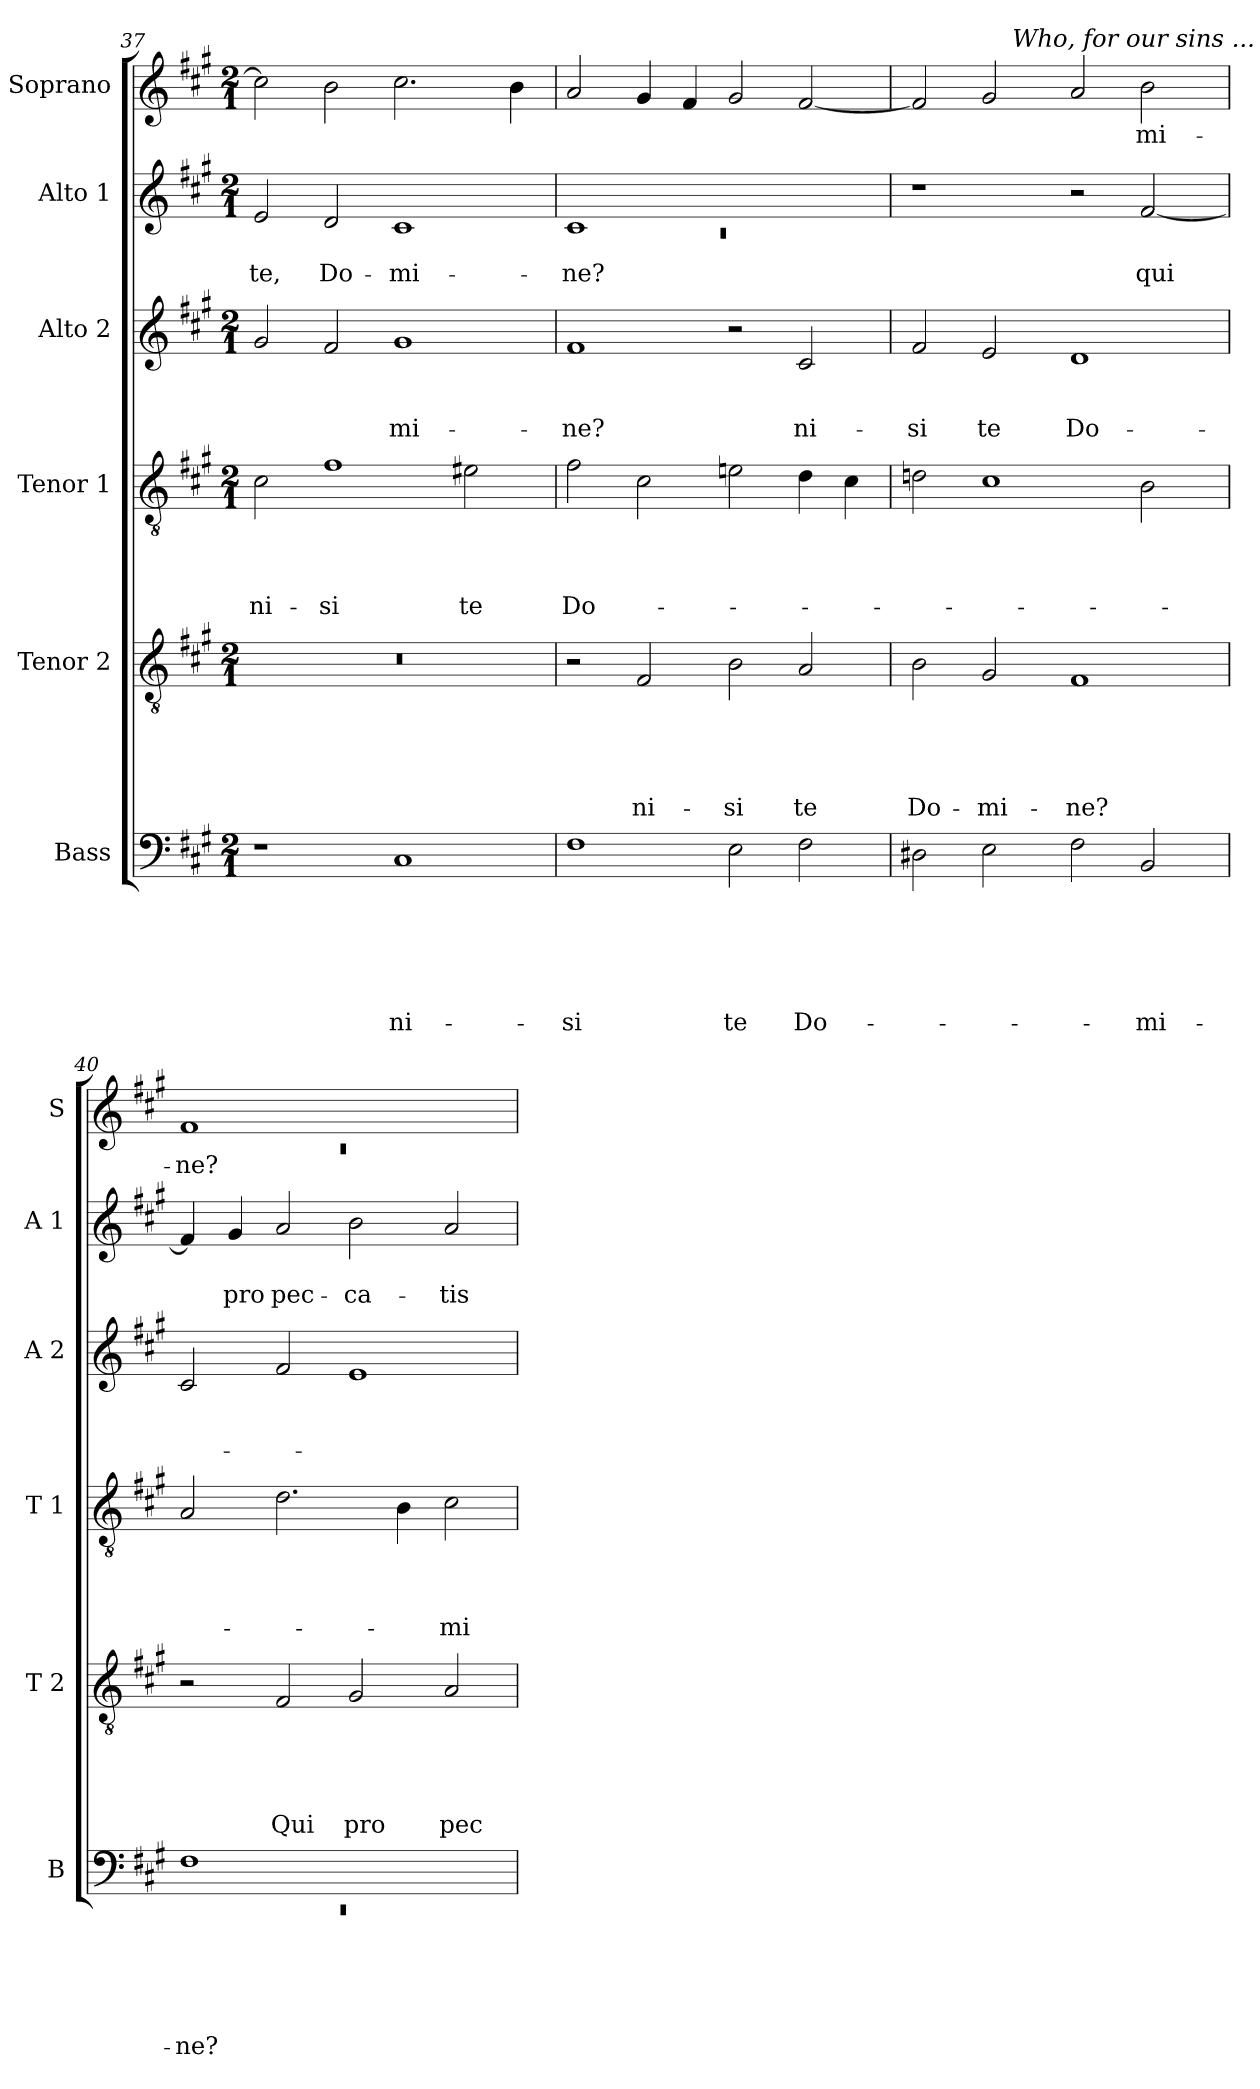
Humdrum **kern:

**kern	**text	**text	**text	**text	**text	**text	**kern	**text	**text	**text	**text	**text	**kern	**text	**text	**text	**text	**kern	**text	**text	**text	**kern	**text	**text	**kern	**text
*part6	*part6	*part6	*part6	*part6	*part6	*part6	*part5	*part5	*part5	*part5	*part5	*part5	*part4	*part4	*part4	*part4	*part4	*part3	*part3	*part3	*part3	*part2	*part2	*part2	*part1	*part1
*staff6	*staff6	*staff6	*staff6	*staff6	*staff6	*staff6	*staff5	*staff5	*staff5	*staff5	*staff5	*staff5	*staff4	*staff4	*staff4	*staff4	*staff4	*staff3	*staff3	*staff3	*staff3	*staff2	*staff2	*staff2	*staff1	*staff1
*I"Bass	*	*	*	*	*	*	*I"Tenor 2	*	*	*	*	*	*I"Tenor 1	*	*	*	*	*I"Alto 2	*	*	*	*I"Alto 1	*	*	*I"Soprano	*
*I'B	*	*	*	*	*	*	*I'T 2	*	*	*	*	*	*I'T 1	*	*	*	*	*I'A 2	*	*	*	*I'A 1	*	*	*I'S	*
*clefF4	*	*	*	*	*	*	*clefGv2	*	*	*	*	*	*clefGv2	*	*	*	*	*clefG2	*	*	*	*clefG2	*	*	*clefG2	*
*k[f#c#g#]	*	*	*	*	*	*	*k[f#c#g#]	*	*	*	*	*	*k[f#c#g#]	*	*	*	*	*k[f#c#g#]	*	*	*	*k[f#c#g#]	*	*	*k[f#c#g#]	*
*A:	*	*	*	*	*	*	*A:	*	*	*	*	*	*A:	*	*	*	*	*A:	*	*	*	*A:	*	*	*A:	*
*M2/1	*	*	*	*	*	*	*M2/1	*	*	*	*	*	*M2/1	*	*	*	*	*M2/1	*	*	*	*M2/1	*	*	*M2/1	*
=37	=37	=37	=37	=37	=37	=37	=37	=37	=37	=37	=37	=37	=37	=37	=37	=37	=37	=37	=37	=37	=37	=37	=37	=37	=37	=37
!	!	!	!	!	!	!	!LO:N:vis=1	!	!	!	!	!	!	!	!	!	!LO:LY:b	!	!	!	!	!	!	!LO:LY:b	!	!
1r	.	.	.	.	.	.	0r	.	.	.	.	.	2c#\	.	.	.	ni-	2g#/	.	.	.	2e/	.	te,	2cc#\]	.
!	!	!	!	!	!	!	!	!	!	!	!	!	!	!	!	!	!LO:LY:b	!	!	!	!	!	!	!LO:LY:b	!	!
.	.	.	.	.	.	.	.	.	.	.	.	.	1f#	.	.	.	-si	2f#/	.	.	.	2d/	.	Do-	2b\	.
!	!	!	!	!	!	!LO:LY:b	!	!	!	!	!	!	!	!	!	!	!	!	!	!	!LO:LY:b	!	!	!LO:LY:b	!	!
1C#	.	.	.	.	.	ni-	.	.	.	.	.	.	.	.	.	.	.	1g#	.	.	-mi-	1c#	.	-mi-	2.cc#\	.
!	!	!	!	!	!	!	!	!	!	!	!	!	!	!	!	!	!LO:LY:b	!	!	!	!	!	!	!	!	!
.	.	.	.	.	.	.	.	.	.	.	.	.	2e#X\	.	.	.	te	.	.	.	.	.	.	.	.	.
.	.	.	.	.	.	.	.	.	.	.	.	.	.	.	.	.	.	.	.	.	.	.	.	.	4b\	.
!!LO:LB:g=z
=38	=38	=38	=38	=38	=38	=38	=38	=38	=38	=38	=38	=38	=38	=38	=38	=38	=38	=38	=38	=38	=38	=38	=38	=38	=38	=38
*	*	*	*	*	*	*	*	*	*	*	*	*	*	*	*	*	*	*	*	*	*	*^	*	*	*	*
!	!	!	!	!	!	!LO:LY:b	!	!	!	!	!	!	!	!	!	!	!LO:LY:b	!	!	!	!LO:LY:b	!	!LO:N:vis=1	!	!LO:LY:b	!	!
1F#	.	.	.	.	.	-si	2r	.	.	.	.	.	2f#\	.	.	.	Do-	1f#	.	.	-ne?	1c#	0rc	.	-ne?	2a/	.
!	!	!	!	!	!	!	!	!	!	!	!	!LO:LY:b	!	!	!	!	!	!	!	!	!	!	!	!	!	!	!
.	.	.	.	.	.	.	2F#/	.	.	.	.	ni-	2c#\	.	.	.	.	.	.	.	.	.	.	.	.	4g#/	.
.	.	.	.	.	.	.	.	.	.	.	.	.	.	.	.	.	.	.	.	.	.	.	.	.	.	4f#/	.
!	!	!	!	!	!	!LO:LY:b	!	!	!	!	!	!LO:LY:b	!	!	!	!	!	!	!	!	!	!	!	!	!	!	!
2E\	.	.	.	.	.	te	2B\	.	.	.	.	-si	2en\	.	.	.	.	2r	.	.	.	1ryy	.	.	.	2g#/	.
!	!	!	!	!	!	!LO:LY:b	!	!	!	!	!	!LO:LY:b	!	!	!	!	!	!	!	!	!LO:LY:b	!	!	!	!	!	!
2F#\	.	.	.	.	.	Do-	2A/	.	.	.	.	te	4d\	.	.	.	.	2c#/	.	.	ni-	.	.	.	.	[<2f#/	.
.	.	.	.	.	.	.	.	.	.	.	.	.	4c#\	.	.	.	.	.	.	.	.	.	.	.	.	.	.
*	*	*	*	*	*	*	*	*	*	*	*	*	*	*	*	*	*	*	*	*	*	*v	*v	*	*	*	*
=39	=39	=39	=39	=39	=39	=39	=39	=39	=39	=39	=39	=39	=39	=39	=39	=39	=39	=39	=39	=39	=39	=39	=39	=39	=39	=39
!	!	!	!	!	!	!	!	!	!	!	!	!LO:LY:b	!	!	!	!	!	!	!	!	!LO:LY:b	!	!	!	!	!
*	*	*	*	*	*	*	*	*	*	*	*	*	*	*	*	*	*	*	*	*	*	*	*	*	*^	*
2D#X\	.	.	.	.	.	.	2B\	.	.	.	.	Do-	2dn\	.	.	.	.	2f#/	.	.	-si	1r	.	.	2f#/]	2ryy	.
!	!	!	!	!	!	!	!	!	!	!	!	!LO:LY:b	!	!	!	!	!	!	!	!	!LO:LY:b	!	!	!	!	!	!
2E\	.	.	.	.	.	.	2G#/	.	.	.	.	-mi-	1c#	.	.	.	.	2e/	.	.	te	.	.	.	2g#/	8ryy	.
!	!	!	!	!	!	!	!	!	!	!	!	!	!	!	!	!	!	!	!	!	!	!	!	!	!	!LO:TX:a:i:t=Who, for our sins ...	!
.	.	.	.	.	.	.	.	.	.	.	.	.	.	.	.	.	.	.	.	.	.	.	.	.	.	1ryy	.
!	!	!	!	!	!	!	!	!	!	!	!	!LO:LY:b	!	!	!	!	!	!	!	!	!LO:LY:b	!	!	!	!	!	!
2F#\	.	.	.	.	.	.	1F#	.	.	.	.	-ne?	.	.	.	.	.	1d	.	.	Do-	2r	.	.	2a/	.	.
!	!	!	!	!	!	!LO:LY:b	!	!	!	!	!	!	!	!	!	!	!	!	!	!	!	!	!	!LO:LY:b	!	!	!LO:LY:b
2BB/	.	.	.	.	.	-mi-	.	.	.	.	.	.	2B\	.	.	.	.	.	.	.	.	[<2f#/	.	qui	2b\	.	-mi-
.	.	.	.	.	.	.	.	.	.	.	.	.	.	.	.	.	.	.	.	.	.	.	.	.	.	4.ryy	.
=40	=40	=40	=40	=40	=40	=40	=40	=40	=40	=40	=40	=40	=40	=40	=40	=40	=40	=40	=40	=40	=40	=40	=40	=40	=40	=40	=40
*^	*	*	*	*	*	*	*	*	*	*	*	*	*	*	*	*	*	*	*	*	*	*	*	*	*	*	*
!	!LO:N:vis=1	!	!	!	!	!	!LO:LY:b	!	!	!	!	!	!	!	!	!	!	!	!	!	!	!	!	!	!	!	!LO:N:vis=1	!LO:LY:b
1F#	0rEE	.	.	.	.	.	-ne?	2r	.	.	.	.	.	2A/	.	.	.	.	2c#/	.	.	.	4f#/]	.	.	1f#	0rc	-ne?
!	!	!	!	!	!	!	!	!	!	!	!	!	!	!	!	!	!	!	!	!	!	!	!	!	!LO:LY:b	!	!	!
.	.	.	.	.	.	.	.	.	.	.	.	.	.	.	.	.	.	.	.	.	.	.	4g#/	.	pro	.	.	.
!	!	!	!	!	!	!	!	!	!	!	!	!	!LO:LY:b	!	!	!	!	!	!	!	!	!	!	!	!LO:LY:b	!	!	!
.	.	.	.	.	.	.	.	2F#/	.	.	.	.	Qui	2.d\	.	.	.	.	2f#/	.	.	.	2a/	.	pec-	.	.	.
!	!	!	!	!	!	!	!	!	!	!	!	!	!LO:LY:b	!	!	!	!	!	!	!	!	!	!	!	!LO:LY:b	!	!	!
1ryy	.	.	.	.	.	.	.	2G#/	.	.	.	.	pro	.	.	.	.	.	1e	.	.	.	2b\	.	-ca-	1ryy	.	.
.	.	.	.	.	.	.	.	.	.	.	.	.	.	4B\	.	.	.	.	.	.	.	.	.	.	.	.	.	.
!	!	!	!	!	!	!	!	!	!	!	!	!	!LO:LY:b	!	!	!	!	!LO:LY:b	!	!	!	!	!	!	!LO:LY:b	!	!	!
.	.	.	.	.	.	.	.	2A/	.	.	.	.	pec-	2c#\	.	.	.	-mi-	.	.	.	.	2a/	.	-tis	.	.	.
*v	*v	*	*	*	*	*	*	*	*	*	*	*	*	*	*	*	*	*	*	*	*	*	*	*	*	*v	*v	*
=	=	=	=	=	=	=	=	=	=	=	=	=	=	=	=	=	=	=	=	=	=	=	=	=	=	=
*-	*-	*-	*-	*-	*-	*-	*-	*-	*-	*-	*-	*-	*-	*-	*-	*-	*-	*-	*-	*-	*-	*-	*-	*-	*-	*-
